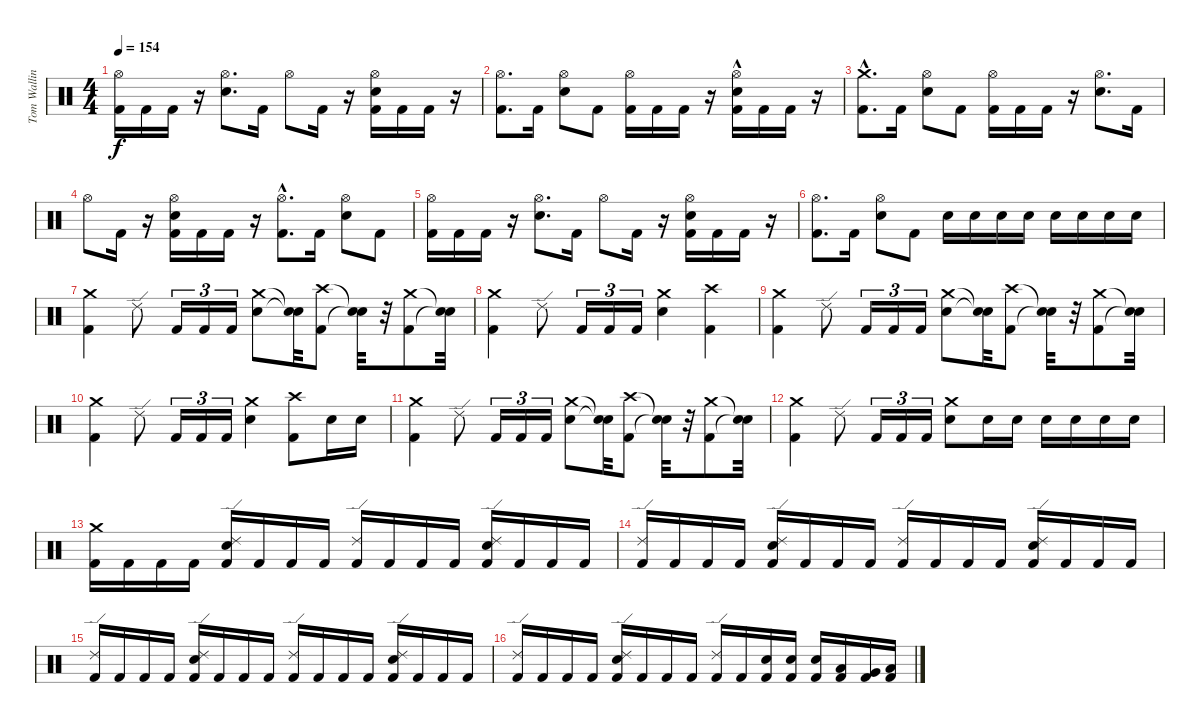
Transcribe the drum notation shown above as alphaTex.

\track ("Tom Walling" "Tom Wallin") {instrument percussion}
\staff {score}
\articulation defaults
\ts (4 4)
\tempo 154
\clef neutral
\ks c
("Hi-Hat (open)" "Kick (hit) 2").16{dy f} "Kick (hit) 2".16 "Kick (hit) 2".16 r.16 ("Hi-Hat (open)" "Electric Snare (hit)").8{d} "Kick (hit) 2".16 "Hi-Hat (open)".8 "Kick (hit) 2".16 r.16 ("Hi-Hat (open)" "Kick (hit) 2" "Electric Snare (hit)").16 "Kick (hit) 2".16 "Kick (hit) 2".16 r.16 |
("Hi-Hat (open)" "Kick (hit) 2").8{d} "Kick (hit) 2".16 ("Hi-Hat (open)" "Electric Snare (hit)").8 "Kick (hit) 2".8 ("Kick (hit) 2" "Hi-Hat (open)").16 "Kick (hit) 2".16 "Kick (hit) 2".16 r.16 ("Kick (hit) 2" "Electric Snare (hit)"{hac} "Hi-Hat (open)").16 "Kick (hit) 2".16 "Kick (hit) 2".16 r.16 |
("Crash medium (hit)" "Kick (hit) 2"{hac}).8{d} "Kick (hit) 2".16 ("Hi-Hat (open)" "Electric Snare (hit)").8 "Kick (hit) 2".8 ("Hi-Hat (open)" "Kick (hit) 2").16 "Kick (hit) 2".16 "Kick (hit) 2".16 r.16 ("Hi-Hat (open)" "Electric Snare (hit)").8{d} "Kick (hit) 2".16 |
"Hi-Hat (open)".8 "Kick (hit) 2".16 r.16 ("Electric Snare (hit)" "Kick (hit) 2" "Hi-Hat (open)").16 "Kick (hit) 2".16 "Kick (hit) 2".16 r.16 ("Kick (hit) 2"{hac} "Hi-Hat (open)").8{d} "Kick (hit) 2".16 ("Electric Snare (hit)" "Hi-Hat (open)").8 "Kick (hit) 2".8 |
("Hi-Hat (open)" "Kick (hit) 2").16 "Kick (hit) 2".16 "Kick (hit) 2".16 r.16 ("Hi-Hat (open)" "Electric Snare (hit)").8{d} "Kick (hit) 2".16 "Hi-Hat (open)".8 "Kick (hit) 2".16 r.16 ("Hi-Hat (open)" "Kick (hit) 2" "Electric Snare (hit)").16 "Kick (hit) 2".16 "Kick (hit) 2".16 r.16 |
("Hi-Hat (open)" "Kick (hit) 2").8{d} "Kick (hit) 2".16 ("Hi-Hat (open)" "Electric Snare (hit)").8 "Kick (hit) 2".8 "Electric Snare (hit)".16 "Electric Snare (hit)".16 "Electric Snare (hit)".16 "Electric Snare (hit)".16 "Electric Snare (hit)".16 "Electric Snare (hit)".16 "Electric Snare (hit)".16 "Electric Snare (hit)".16 |
("Kick (hit) 2" "Crash medium (hit)").4 "Ride (edge) 2".8 "Kick (hit) 2".16{tu (3 2)} "Kick (hit) 2".16{tu (3 2)} "Kick (hit) 2".16{tu (3 2)} ("Electric Snare (hit)" "Crash medium (hit)").8 ("Snare (hit)"{t} "Snare (hit)"{t}).32 ("Crash high (hit)" "Kick (hit) 2").8 ("Snare (hit)"{t} "Snare (hit)"{t}).32 r.32 ("Crash medium (hit)" "Kick (hit) 2").8 ("Snare (hit)"{t} "Snare (hit)"{t}).32 |
("Crash medium (hit)" "Kick (hit) 2").4 "Ride (edge) 2".8 "Kick (hit) 2".16{tu (3 2)} "Kick (hit) 2".16{tu (3 2)} "Kick (hit) 2".16{tu (3 2)} ("Crash medium (hit)" "Electric Snare (hit)").4 ("Crash high (hit)" "Kick (hit) 2").4 |
("Kick (hit) 2" "Crash medium (hit)").4 "Ride (edge) 2".8 "Kick (hit) 2".16{tu (3 2)} "Kick (hit) 2".16{tu (3 2)} "Kick (hit) 2".16{tu (3 2)} ("Electric Snare (hit)" "Crash medium (hit)").8 ("Snare (hit)"{t} "Snare (hit)"{t}).32 ("Crash high (hit)" "Kick (hit) 2").8 ("Snare (hit)"{t} "Snare (hit)"{t}).32 r.32 ("Crash medium (hit)" "Kick (hit) 2").8 ("Snare (hit)"{t} "Snare (hit)"{t}).32 |
("Crash medium (hit)" "Kick (hit) 2").4 "Ride (edge) 2".8 "Kick (hit) 2".16{tu (3 2)} "Kick (hit) 2".16{tu (3 2)} "Kick (hit) 2".16{tu (3 2)} ("Crash medium (hit)" "Electric Snare (hit)").4 ("Crash high (hit)" "Kick (hit) 2").8 "Electric Snare (hit)".16 "Electric Snare (hit)".16 |
("Kick (hit) 2" "Crash medium (hit)").4 "Ride (edge) 2".8 "Kick (hit) 2".16{tu (3 2)} "Kick (hit) 2".16{tu (3 2)} "Kick (hit) 2".16{tu (3 2)} ("Electric Snare (hit)" "Crash medium (hit)").8 ("Snare (hit)"{t} "Snare (hit)"{t}).32 ("Crash high (hit)" "Kick (hit) 2").8 ("Snare (hit)"{t} "Snare (hit)"{t}).32 r.32 ("Crash medium (hit)" "Kick (hit) 2").8 ("Snare (hit)"{t} "Snare (hit)"{t}).32 |
("Crash medium (hit)" "Kick (hit) 2").4 "Ride (edge) 2".8 "Kick (hit) 2".16{tu (3 2)} "Kick (hit) 2".16{tu (3 2)} "Kick (hit) 2".16{tu (3 2)} ("Crash medium (hit)" "Electric Snare (hit)").8 "Electric Snare (hit)".16 "Electric Snare (hit)".16 "Electric Snare (hit)".16 "Electric Snare (hit)".16 "Electric Snare (hit)".16 "Electric Snare (hit)".16 |
("Crash medium (hit)" "Kick (hit) 2").16 "Kick (hit) 2".16 "Kick (hit) 2".16 "Kick (hit) 2".16 ("Ride (edge) 2" "Kick (hit) 2" "Electric Snare (hit)").16 "Kick (hit) 2".16 "Kick (hit) 2".16 "Kick (hit) 2".16 ("Ride (edge) 2" "Kick (hit) 2").16 "Kick (hit) 2".16 "Kick (hit) 2".16 "Kick (hit) 2".16 ("Ride (edge) 2" "Kick (hit) 2" "Electric Snare (hit)").16 "Kick (hit) 2".16 "Kick (hit) 2".16 "Kick (hit) 2".16 |
("Ride (edge) 2" "Kick (hit) 2").16 "Kick (hit) 2".16 "Kick (hit) 2".16 "Kick (hit) 2".16 ("Ride (edge) 2" "Kick (hit) 2" "Electric Snare (hit)").16 "Kick (hit) 2".16 "Kick (hit) 2".16 "Kick (hit) 2".16 ("Ride (edge) 2" "Kick (hit) 2").16 "Kick (hit) 2".16 "Kick (hit) 2".16 "Kick (hit) 2".16 ("Ride (edge) 2" "Kick (hit) 2" "Electric Snare (hit)").16 "Kick (hit) 2".16 "Kick (hit) 2".16 "Kick (hit) 2".16 |
("Ride (edge) 2" "Kick (hit) 2").16 "Kick (hit) 2".16 "Kick (hit) 2".16 "Kick (hit) 2".16 ("Ride (edge) 2" "Kick (hit) 2" "Electric Snare (hit)").16 "Kick (hit) 2".16 "Kick (hit) 2".16 "Kick (hit) 2".16 ("Ride (edge) 2" "Kick (hit) 2").16 "Kick (hit) 2".16 "Kick (hit) 2".16 "Kick (hit) 2".16 ("Ride (edge) 2" "Kick (hit) 2" "Electric Snare (hit)").16 "Kick (hit) 2".16 "Kick (hit) 2".16 "Kick (hit) 2".16 |
("Ride (edge) 2" "Kick (hit) 2").16 "Kick (hit) 2".16 "Kick (hit) 2".16 "Kick (hit) 2".16 ("Ride (edge) 2" "Kick (hit) 2" "Electric Snare (hit)").16 "Kick (hit) 2".16 "Kick (hit) 2".16 "Kick (hit) 2".16 ("Ride (edge) 2" "Kick (hit) 2").16 "Kick (hit) 2".16 ("Electric Snare (hit)" "Kick (hit) 2").16 ("Electric Snare (hit)" "Kick (hit) 2").16 ("Kick (hit) 2" "Electric Snare (hit)").16 ("Low Tom (hit)" "Kick (hit) 2").16 ("Very Low Tom (hit)" "Kick (hit) 2").16 ("Low Floor Tom (hit)" "Kick (hit) 2").16
